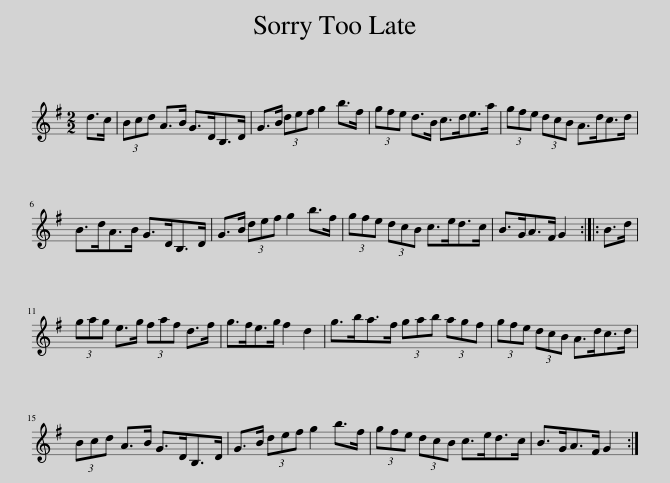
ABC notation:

X:1
L:1/8
M:2/2
I:linebreak $
K:G
V:1 treble
V:1
 d>c | (3Bcd A>B G>DB,>D | G>B (3def g2 b>f | (3gfe d>B c>de>a | (3gfe (3dcB A>dc>d |$ %5
 B>dA>B G>DB,>D | G>B (3def g2 b>f | (3gfe (3dcB c>ed>c | B>GA>F G2 :: B>d |$ %10
 (3gag e>g (3faf d>f | g>fe>g f2 d2 | g>ba>f (3gab (3agf | (3gfe (3dcB A>dc>d |$ (3Bcd A>B G>DB,>D | %15
 G>B (3def g2 b>f | (3gfe (3dcB c>ed>c | B>GA>F G2 :| %18
